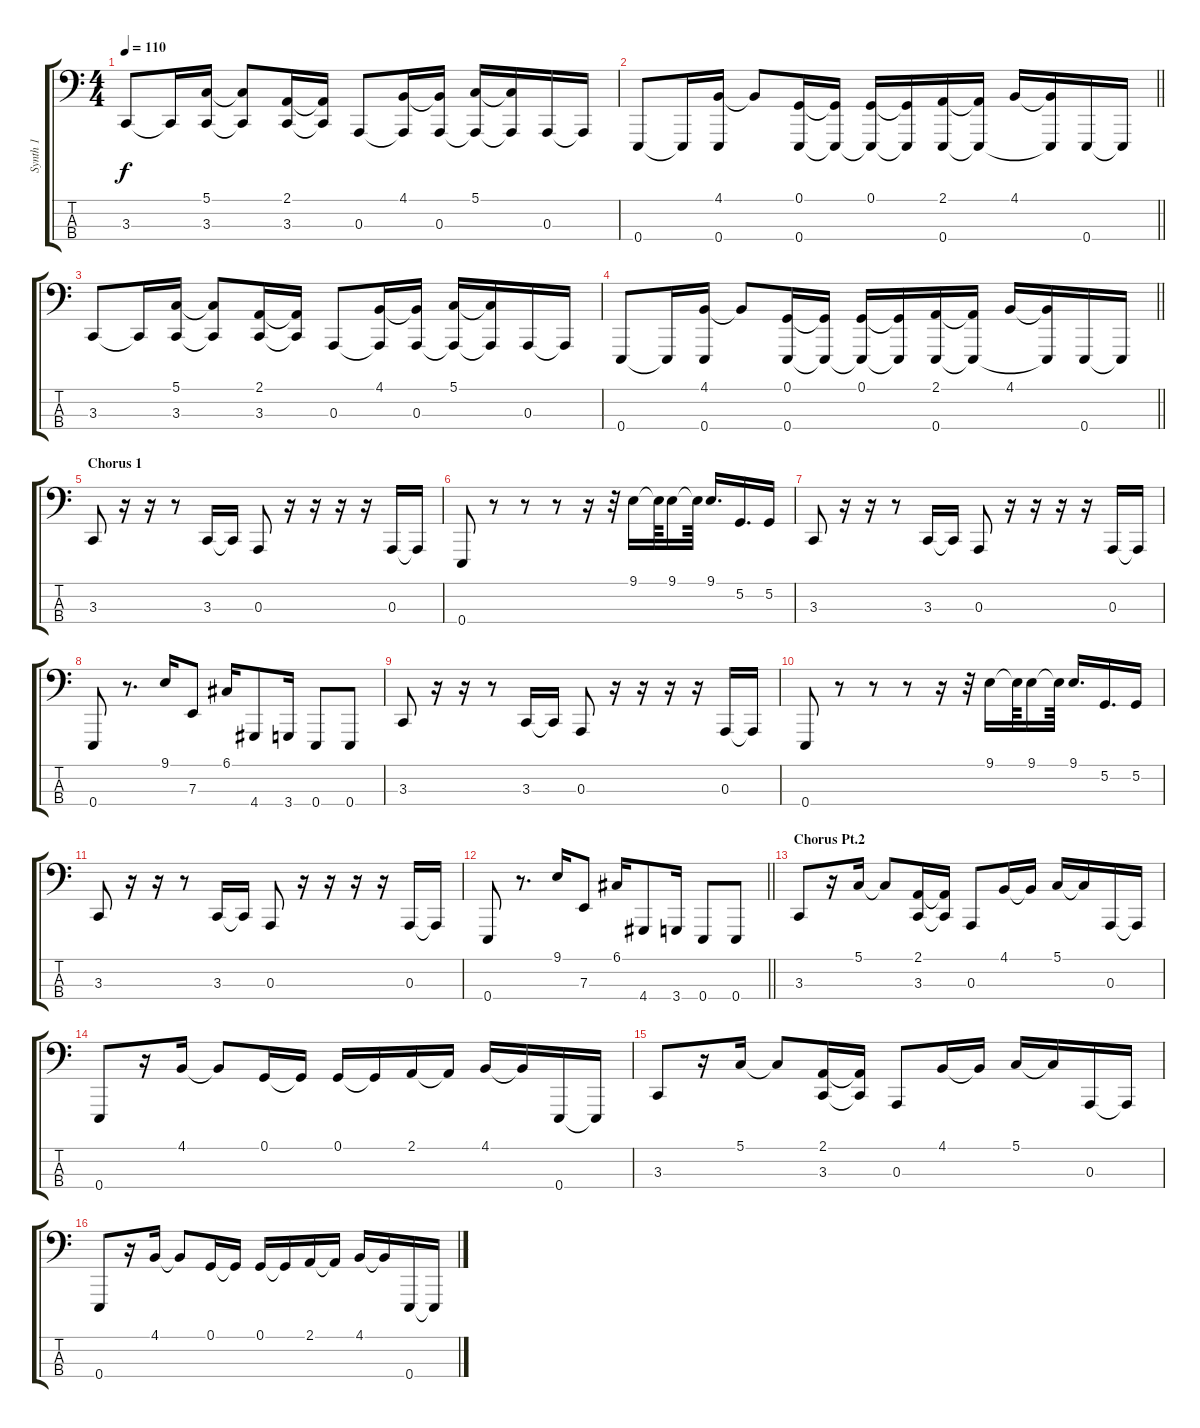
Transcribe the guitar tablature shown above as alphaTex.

\track ("Synth 1" "Synth 1") {instrument lead2sawtooth}
\staff {score tabs}
\tuning (G2 D2 A1 E1) {hide}
\ts (4 4)
\tempo 110
\clef f4
\ks c
3.3.8{dy f} 3.3{t}.16 (5.1 3.3).16 (5.1{t} 3.3{t}).8 (2.1 3.3).16 (2.1{t} 3.3{t}).16 0.3.8 (4.1 0.3{t}).16 (4.1{t} 0.3).16 (5.1 0.3{t}).16 (5.1{t} 0.3{t}).16 0.3.16 0.3{t}.16 |
\barLineRight lightlight
0.4.8 0.4{t}.16 (4.1 0.4).16 4.1{t}.8 (0.1 0.4).16 (0.1{t} 0.4{t}).16 (0.1 0.4{t}).16 (0.1{t} 0.4{t}).16 (2.1 0.4).16 (2.1{t} 0.4{t}).16 4.1.16 (4.1{t} 0.4{t}).16 0.4.16 0.4{t}.16 |
3.3.8 3.3{t}.16 (5.1 3.3).16 (5.1{t} 3.3{t}).8 (2.1 3.3).16 (2.1{t} 3.3{t}).16 0.3.8 (4.1 0.3{t}).16 (4.1{t} 0.3).16 (5.1 0.3{t}).16 (5.1{t} 0.3{t}).16 0.3.16 0.3{t}.16 |
\barLineRight lightlight
0.4.8 0.4{t}.16 (4.1 0.4).16 4.1{t}.8 (0.1 0.4).16 (0.1{t} 0.4{t}).16 (0.1 0.4{t}).16 (0.1{t} 0.4{t}).16 (2.1 0.4).16 (2.1{t} 0.4{t}).16 4.1.16 (4.1{t} 0.4{t}).16 0.4.16 0.4{t}.16 |
\section ("" "Chorus 1")
3.3.8 r.16 r.16 r.8 3.3.16 3.3{t}.16 0.3.8 r.16 r.16 r.16 r.16 0.3.16 0.3{t}.16 |
0.4.8 r.8 r.8 r.8 r.16 r.32 9.1.16 9.1{t}.64 9.1.16 9.1{t}.64 9.1.16{d} 5.2.16{d} 5.2.16 |
3.3.8 r.16 r.16 r.8 3.3.16 3.3{t}.16 0.3.8 r.16 r.16 r.16 r.16 0.3.16 0.3{t}.16 |
0.4.8 r.8{d} 9.1.16 7.3.8 6.1.16 4.4.8 3.4.16 0.4.8 0.4.8 |
3.3.8 r.16 r.16 r.8 3.3.16 3.3{t}.16 0.3.8 r.16 r.16 r.16 r.16 0.3.16 0.3{t}.16 |
0.4.8 r.8 r.8 r.8 r.16 r.32 9.1.16 9.1{t}.64 9.1.16 9.1{t}.64 9.1.16{d} 5.2.16{d} 5.2.16 |
3.3.8 r.16 r.16 r.8 3.3.16 3.3{t}.16 0.3.8 r.16 r.16 r.16 r.16 0.3.16 0.3{t}.16 |
\barLineRight lightlight
0.4.8 r.8{d} 9.1.16 7.3.8 6.1.16 4.4.8 3.4.16 0.4.8 0.4.8 |
\section ("" "Chorus Pt.2")
3.3.8 r.16 5.1.16 5.1{t}.8 (2.1 3.3).16 (2.1{t} 3.3{t}).16 0.3.8 4.1.16 4.1{t}.16 5.1.16 5.1{t}.16 0.3.16 0.3{t}.16 |
0.4.8 r.16 4.1.16 4.1{t}.8 0.1.16 0.1{t}.16 0.1.16 0.1{t}.16 2.1.16 2.1{t}.16 4.1.16 4.1{t}.16 0.4.16 0.4{t}.16 |
3.3.8 r.16 5.1.16 5.1{t}.8 (2.1 3.3).16 (2.1{t} 3.3{t}).16 0.3.8 4.1.16 4.1{t}.16 5.1.16 5.1{t}.16 0.3.16 0.3{t}.16 |
0.4.8 r.16 4.1.16 4.1{t}.8 0.1.16 0.1{t}.16 0.1.16 0.1{t}.16 2.1.16 2.1{t}.16 4.1.16 4.1{t}.16 0.4.16 0.4{t}.16
